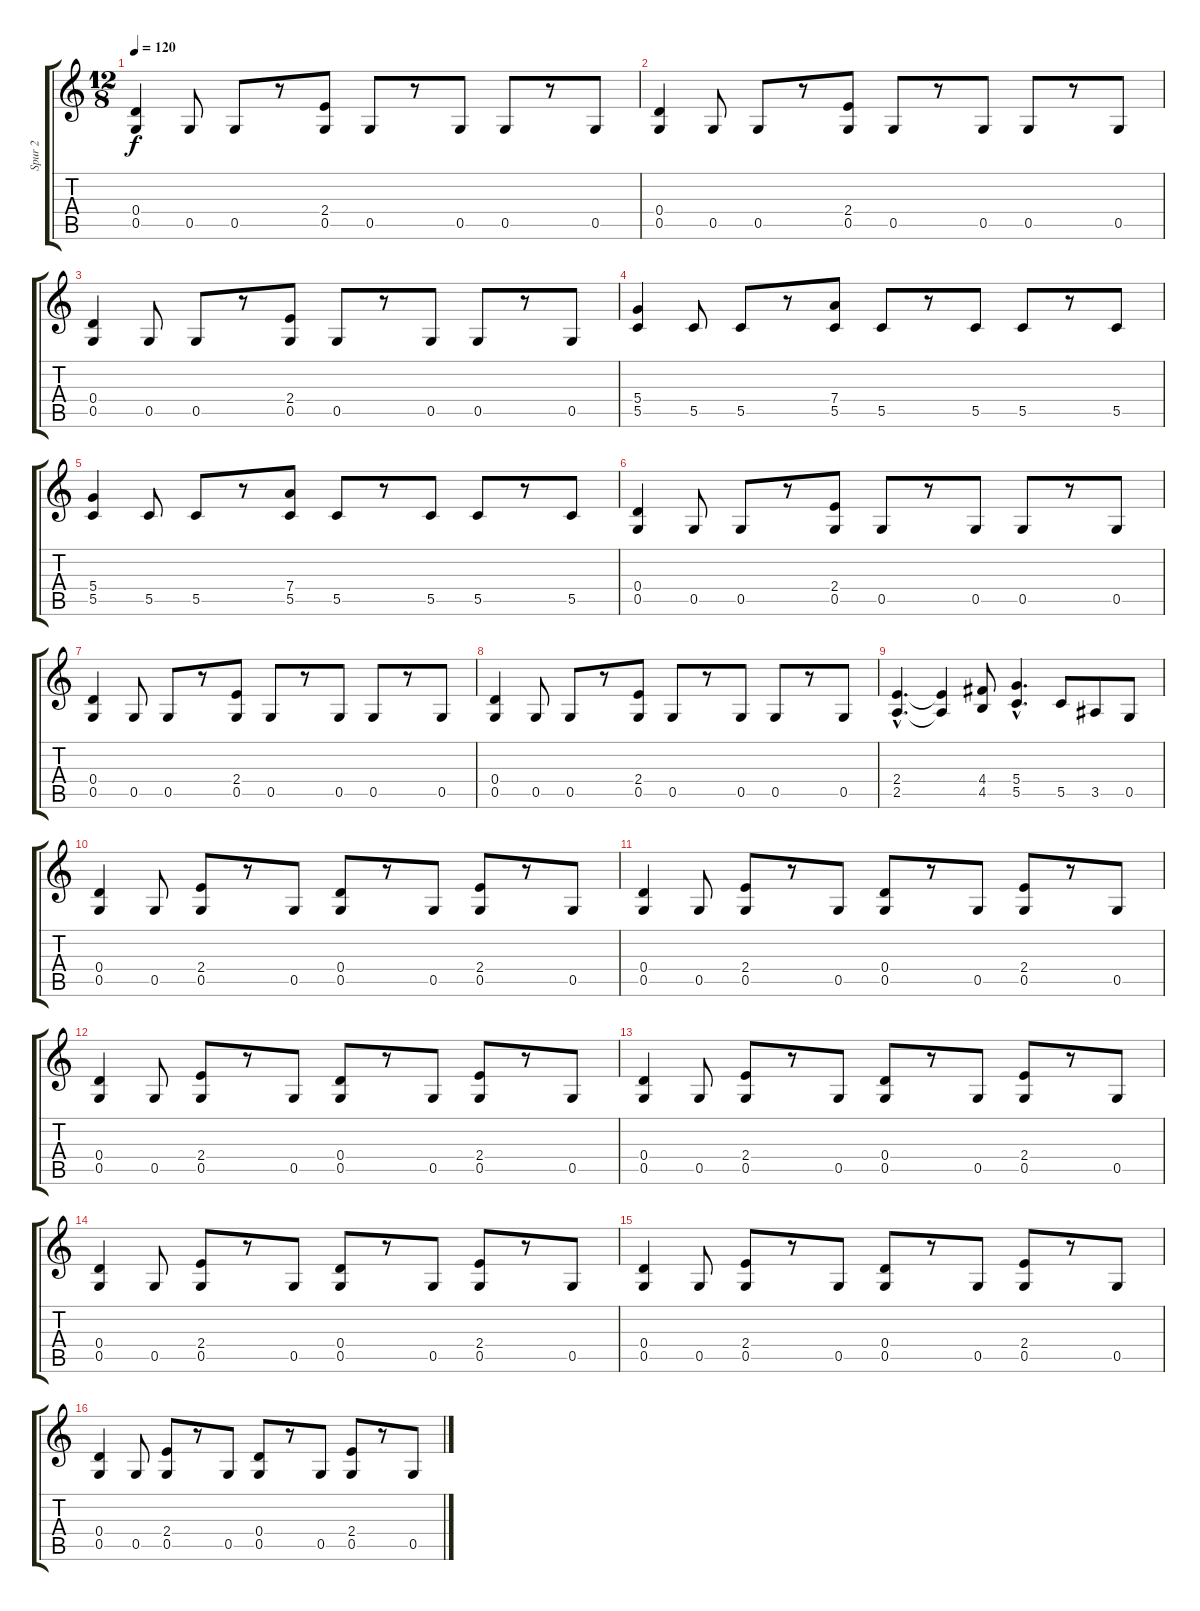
\track ("Spur 2" "Spur 2") {instrument distortionguitar}
\staff {score tabs}
\tuning (E4 B3 G3 D3 G2 E2) {hide}
\ts (12 8)
\tempo 120
\clef g2
\ks c
(0.4 0.5).4{dy f} 0.5.8 0.5.8 r.8 (2.4 0.5).8 0.5.8 r.8 0.5.8 0.5.8 r.8 0.5.8 |
(0.4 0.5).4 0.5.8 0.5.8 r.8 (2.4 0.5).8 0.5.8 r.8 0.5.8 0.5.8 r.8 0.5.8 |
(0.4 0.5).4 0.5.8 0.5.8 r.8 (2.4 0.5).8 0.5.8 r.8 0.5.8 0.5.8 r.8 0.5.8 |
(5.4 5.5).4 5.5.8 5.5.8 r.8 (7.4 5.5).8 5.5.8 r.8 5.5.8 5.5.8 r.8 5.5.8 |
(5.4 5.5).4 5.5.8 5.5.8 r.8 (7.4 5.5).8 5.5.8 r.8 5.5.8 5.5.8 r.8 5.5.8 |
(0.4 0.5).4 0.5.8 0.5.8 r.8 (2.4 0.5).8 0.5.8 r.8 0.5.8 0.5.8 r.8 0.5.8 |
(0.4 0.5).4 0.5.8 0.5.8 r.8 (2.4 0.5).8 0.5.8 r.8 0.5.8 0.5.8 r.8 0.5.8 |
(0.4 0.5).4 0.5.8 0.5.8 r.8 (2.4 0.5).8 0.5.8 r.8 0.5.8 0.5.8 r.8 0.5.8 |
(2.4{hac} 2.5{hac}).4{d} (2.4{t} 2.5{t}).4 (4.4 4.5).8 (5.4{hac} 5.5{hac}).4{d} 5.5.8 3.5.8 0.5.8 |
(0.4 0.5).4 0.5.8 (2.4 0.5).8 r.8 0.5.8 (0.4 0.5).8 r.8 0.5.8 (2.4 0.5).8 r.8 0.5.8 |
(0.4 0.5).4 0.5.8 (2.4 0.5).8 r.8 0.5.8 (0.4 0.5).8 r.8 0.5.8 (2.4 0.5).8 r.8 0.5.8 |
(0.4 0.5).4 0.5.8 (2.4 0.5).8 r.8 0.5.8 (0.4 0.5).8 r.8 0.5.8 (2.4 0.5).8 r.8 0.5.8 |
(0.4 0.5).4 0.5.8 (2.4 0.5).8 r.8 0.5.8 (0.4 0.5).8 r.8 0.5.8 (2.4 0.5).8 r.8 0.5.8 |
(0.4 0.5).4 0.5.8 (2.4 0.5).8 r.8 0.5.8 (0.4 0.5).8 r.8 0.5.8 (2.4 0.5).8 r.8 0.5.8 |
(0.4 0.5).4 0.5.8 (2.4 0.5).8 r.8 0.5.8 (0.4 0.5).8 r.8 0.5.8 (2.4 0.5).8 r.8 0.5.8 |
(0.4 0.5).4 0.5.8 (2.4 0.5).8 r.8 0.5.8 (0.4 0.5).8 r.8 0.5.8 (2.4 0.5).8 r.8 0.5.8
